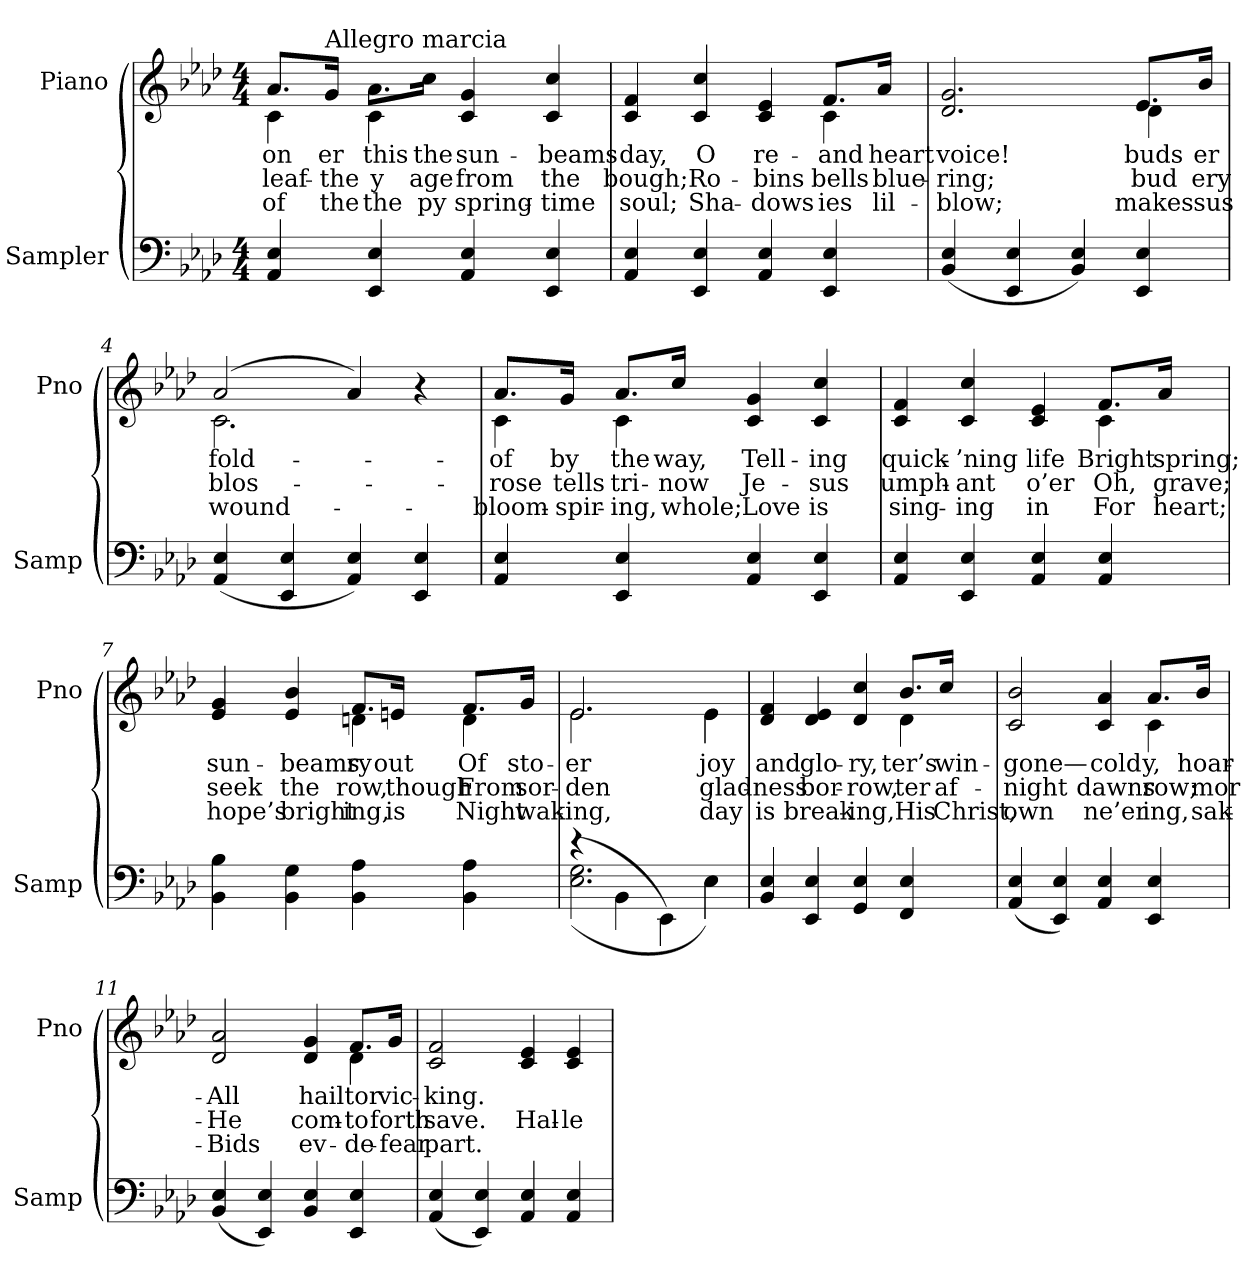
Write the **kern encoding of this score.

**kern	**kern	**text	**text	**text
*part2	*part1	*part1	*part1	*part1
*staff2	*staff1	*staff1	*staff1	*staff1
*I"Sampler	*I"Piano	*	*	*
*I'Samp	*I'Pno	*	*	*
*clefF4	*clefG2	*	*	*
*k[b-e-a-d-]	*k[b-e-a-d-]	*	*	*
*A-:	*A-:	*	*	*
*M4/4	*M4/4	*	*	*
=1	=1	=1	=1	=1
*	*^	*	*	*
4AA- 4E-	8.a-/L	4c	on	leaf-	of
!	!LO:TX:t=Allegro marcia	!	!	!	!
.	16g/Jk	.	-er	the	the
4EE- 4E-	8.a-\L	4c	this	-y	the
.	16cc\Jk	.	the	-age	-py
4AA- 4E-	4c 4g	2ryy	sun-	from	spring-
4EE- 4E-	4c 4cc	.	-beams	the	-time
=2	=2	=2	=2	=2	=2
4AA- 4E-	4c 4f	2.ryy	day,	bough;	soul;
4EE- 4E-	4c 4cc	.	O	Ro-	Sha-
4AA- 4E-	4c 4e-	.	re-	-bins	-dows
4EE- 4E-	8.f/L	4c	and	-bells	-ies
.	16a-/Jk	.	heart	blue-	lil-
=3	=3	=3	=3	=3	=3
(4BB- 4E-	2.d- 2.g	2.ryy	voice!	ring;	blow;
4EE- 4E-	.	.	.	.	.
4BB- 4E-)	.	.	.	.	.
4EE- 4E-	8.e-/L	4d-	buds	bud	makes
.	16b-/Jk	.	-er	-ery	-sus
=4	=4	=4	=4	=4	=4
(4AA- 4E-	(2a-/	2.c	-fold-	blos-	wound-
4EE- 4E-	.	.	.	.	.
4AA- 4E-)	4a-/)	.	.	.	.
4EE- 4E-	4r	4ryy	.	.	.
=5	=5	=5	=5	=5	=5
4AA- 4E-	8.a-/L	4c	of	rose	bloom-
.	16g/Jk	.	by	tells	spir-
4EE- 4E-	8.a-/L	4c	the	tri-	-ing,
.	16cc/Jk	.	way,	now	whole;
4AA- 4E-	4c 4g	2ryy	Tell-	Je-	Love
4EE- 4E-	4c 4cc	.	-ing	-sus	is
=6	=6	=6	=6	=6	=6
4AA- 4E-	4c 4f	2.ryy	quick-	-umph-	sing-
4EE- 4E-	4c 4cc	.	-’ning	-ant	-ing
4AA- 4E-	4c 4e-	.	life	o’er	in
4AA- 4E-	8.f/L	4c	Bright	Oh,	For
.	16a-/Jk	.	spring;	grave;	heart;
=7	=7	=7	=7	=7	=7
4BB- 4B-	4e- 4g	2ryy	sun-	seek	hope’s
4BB- 4G	4e- 4b-	.	-beams	the	bright
4BB- 4A-	8.f/L	4dn	-ry	-row,	-ing,
.	16en/Jk	.	out	though	is
4BB- 4A-	8.f/L	4d	Of	From	Night
.	16g/Jk	.	sto-	sor-	-wak-
=8	=8	=8	=8	=8	=8
*^	*	*	*	*	*
(4r	(2.E- 2.G	2.e-/	2.e-	-er	-den	-ing,
4BB-\	.	.	.	.	.	.
4EE-\)	.	.	.	.	.	.
4E-\	4E-)	4e-\	4e-	joy	glad-	day
*v	*v	*	*	*	*	*
=9	=9	=9	=9	=9	=9
4BB- 4E-	4d- 4f	2.ryy	and	-ness	is
4EE- 4E-	4d- 4e-	.	glo-	bor-	break-
4GG 4E-	4d- 4cc	.	-ry,	-row,	-ing,
4FF 4E-	8.b-/L	4d-	-ter’s	-ter	His
.	16cc/Jk	.	win-	af-	Christ,
=10	=10	=10	=10	=10	=10
(4AA- 4E-	2c 2b-	2.ryy	gone—	night	own
4EE- 4E-)	.	.	.	.	.
4AA- 4E-	4c 4a-	.	cold	dawns	ne’er
4EE- 4E-	8.a-/L	4c	-y,	-row;	-ing,
.	16b-/Jk	.	hoar-	mor-	-sak-
=11	=11	=11	=11	=11	=11
(4BB- 4E-	2d- 2a-	2.ryy	All	He	Bids
4EE- 4E-)	.	.	.	.	.
4BB- 4E-	4d- 4g	.	hail	com-	ev-
4EE- 4E-	8.f/L	4d-	-tor	to	de-
.	16g/Jk	.	vic-	forth	fear
*	*v	*v	*	*	*
=12	=12	=12	=12	=12
(4AA- 4E-	2c 2f	king.	save.	-part.
4EE- 4E-)	.	.	.	.
4AA- 4E-	4c 4e-	.	Hal-	.
4AA- 4E-	4c 4e-	.	-le-	.
=	=	=	=	=
*-	*-	*-	*-	*-
